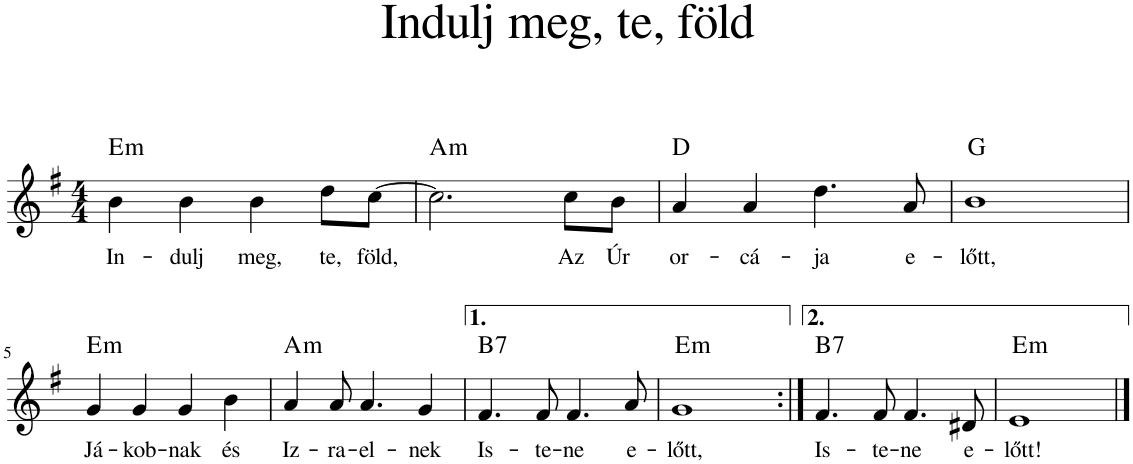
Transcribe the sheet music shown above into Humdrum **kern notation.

**kern	**text	**harte
*part1	*part1	*part1
*staff1	*staff1	*
*I"Piano	*	*
*I'Pno.	*	*
*clefG2	*	*
*k[f#]	*	*
*M4/4	*	*
=1	=1	=1
!	!LO:LY:b	!LO:H:kt=m
4b\	In-	E:min
!	!LO:LY:b	!
4b\	-dulj	.
!	!LO:LY:b	!
4b\	meg,	.
!	!LO:LY:b	!
8dd\L	te,	.
!	!LO:LY:b	!
[8cc\J	föld,	.
=2	=2	=2
!	!	!LO:H:kt=m
2.cc\]	.	A:min
!	!LO:LY:b	!
8cc\L	Az	.
!	!LO:LY:b	!
8b\J	Úr	.
=3	=3	=3
!	!LO:LY:b	!
4a/	or-	D:maj
!	!LO:LY:b	!
4a/	-cá-	.
!	!LO:LY:b	!
4.dd\	-ja	.
!	!LO:LY:b	!
8a/	e-	.
=4	=4	=4
!	!LO:LY:b	!
1b	-lőtt,	G:maj
!!LO:LB:g=z
=5	=5	=5
!	!LO:LY:b	!LO:H:kt=m
4g/	Já-	E:min
!	!LO:LY:b	!
4g/	-kob-	.
!	!LO:LY:b	!
4g/	-nak	.
!	!LO:LY:b	!
4b\	és	.
=6	=6	=6
!	!LO:LY:b	!LO:H:kt=m
4a/	Iz-	A:min
!	!LO:LY:b	!
8a/	-ra-	.
!	!LO:LY:b	!
4.a/	-el-	.
!	!LO:LY:b	!
4g/	-nek	.
=7	=7	=7
!	!LO:LY:b	!LO:H:kt=7
4.f#/	Is-	B:7
!	!LO:LY:b	!
8f#/	-te-	.
!	!LO:LY:b	!
4.f#/	-ne	.
!	!LO:LY:b	!
8a/	e-	.
=8	=8	=8
!	!LO:LY:b	!LO:H:kt=m
1g	-lőtt,	E:min
=9:|!	=9:|!	=9:|!
!	!LO:LY:b	!LO:H:kt=7
4.f#/	Is-	B:7
!	!LO:LY:b	!
8f#/	-te-	.
!	!LO:LY:b	!
4.f#/	-ne	.
!	!LO:LY:b	!
8d#X/	e-	.
=10	=10	=10
!	!LO:LY:b	!LO:H:kt=m
1e	-lőtt!	E:min
==	==	==
*-	*-	*-
